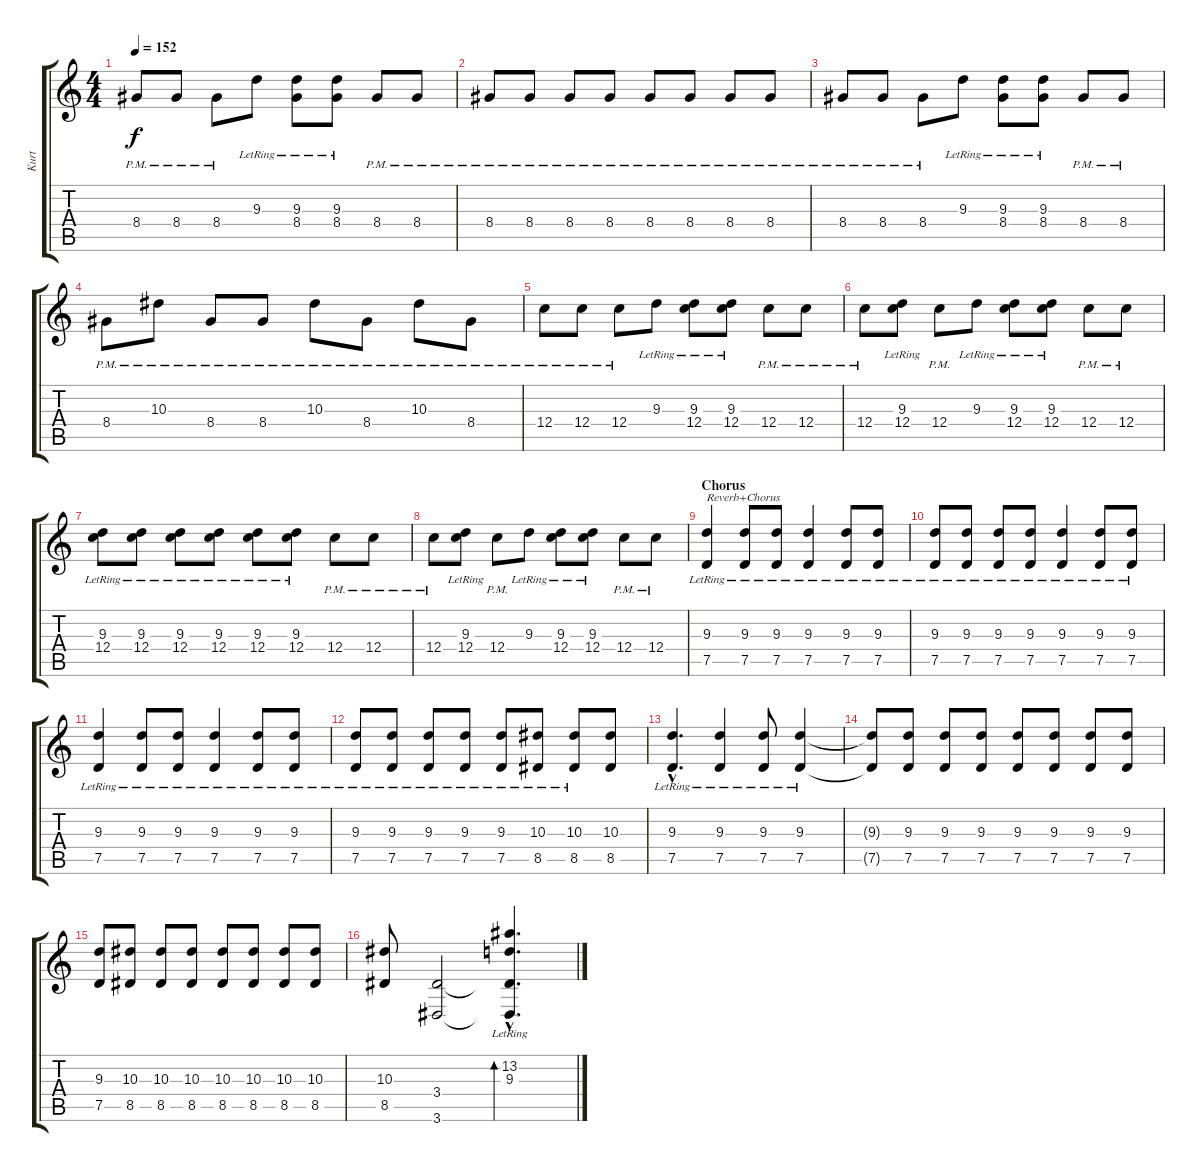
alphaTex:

\track ("Kurt " "Kurt ") {instrument electricguitarjazz}
\staff {score tabs}
\tuning (D4 A3 F3 C3 G2 C2) {hide}
\ts (4 4)
\tempo 152
\clef g2
\ks c
8.4{pm}.8{dy f} 8.4{pm}.8 8.4{pm}.8 9.3{lr}.8 (9.3{lr} 8.4{lr}).8 (9.3{lr} 8.4{lr}).8 8.4{pm}.8 8.4{pm}.8 |
8.4{pm}.8 8.4{pm}.8 8.4{pm}.8 8.4{pm}.8 8.4{pm}.8 8.4{pm}.8 8.4{pm}.8 8.4{pm}.8 |
8.4{pm}.8 8.4{pm}.8 8.4{pm}.8 9.3{lr}.8 (9.3{lr} 8.4{lr}).8 (9.3{lr} 8.4{lr}).8 8.4{pm}.8 8.4{pm}.8 |
8.4{pm}.8 10.3{pm}.8 8.4{pm}.8 8.4{pm}.8 10.3{pm}.8 8.4{pm}.8 10.3{pm}.8 8.4{pm}.8 |
12.4{pm}.8 12.4{pm}.8 12.4{pm}.8 9.3{lr}.8 (9.3{lr} 12.4{lr}).8 (9.3{lr} 12.4{lr}).8 12.4{pm}.8 12.4{pm}.8 |
12.4{pm}.8 (9.3{lr} 12.4{lr}).8 12.4{pm}.8 9.3{lr}.8 (9.3{lr} 12.4{lr}).8 (9.3{lr} 12.4{lr}).8 12.4{pm}.8 12.4{pm}.8 |
(9.3{lr} 12.4{lr}).8 (9.3{lr} 12.4).8 (9.3{lr} 12.4{lr}).8 (9.3{lr} 12.4{lr}).8 (9.3{lr} 12.4{lr}).8 (9.3{lr} 12.4{lr}).8 12.4{pm}.8 12.4{pm}.8 |
12.4{pm}.8 (9.3{lr} 12.4{lr}).8 12.4{pm}.8 9.3{lr}.8 (9.3{lr} 12.4{lr}).8 (9.3{lr} 12.4{lr}).8 12.4{pm}.8 12.4{pm}.8 |
\section ("" "Chorus")
(9.3{lr} 7.5{lr}).4{txt "Reverb+Chorus"} (9.3{lr} 7.5{lr}).8 (9.3{lr} 7.5{lr}).8 (9.3{lr} 7.5{lr}).4 (9.3{lr} 7.5{lr}).8 (9.3{lr} 7.5{lr}).8 |
(9.3{lr} 7.5{lr}).8 (9.3{lr} 7.5{lr}).8 (9.3{lr} 7.5{lr}).8 (9.3{lr} 7.5{lr}).8 (9.3{lr} 7.5{lr}).4 (9.3{lr} 7.5{lr}).8 (9.3{lr} 7.5{lr}).8 |
(9.3{lr} 7.5{lr}).4 (9.3{lr} 7.5{lr}).8 (9.3{lr} 7.5{lr}).8 (9.3{lr} 7.5{lr}).4 (9.3{lr} 7.5{lr}).8 (9.3{lr} 7.5{lr}).8 |
(9.3{lr} 7.5{lr}).8 (9.3{lr} 7.5{lr}).8 (9.3{lr} 7.5{lr}).8 (9.3{lr} 7.5{lr}).8 (9.3{lr} 7.5{lr}).8 (10.3{lr} 8.5{lr}).8 (10.3{lr} 8.5{lr}).8 (10.3 8.5).8 |
(9.3{hac lr} 7.5{hac lr}).4{d} (9.3{lr} 7.5{lr}).4 (9.3{lr} 7.5{lr}).8 (9.3{lr} 7.5{lr}).4 |
(9.3{t} 7.5{t}).8 (9.3 7.5).8 (9.3 7.5).8 (9.3 7.5).8 (9.3 7.5).8 (9.3 7.5).8 (9.3 7.5).8 (9.3 7.5).8 |
(9.3 7.5).8 (10.3 8.5).8 (10.3 8.5).8 (10.3 8.5).8 (10.3 8.5).8 (10.3 8.5).8 (10.3 8.5).8 (10.3 8.5).8 |
(10.3 8.5).8 (3.4 3.6).2 (13.2{hac} 9.3{hac lr} 3.4{hac t} 3.6{hac t}).4{d bd 120}
